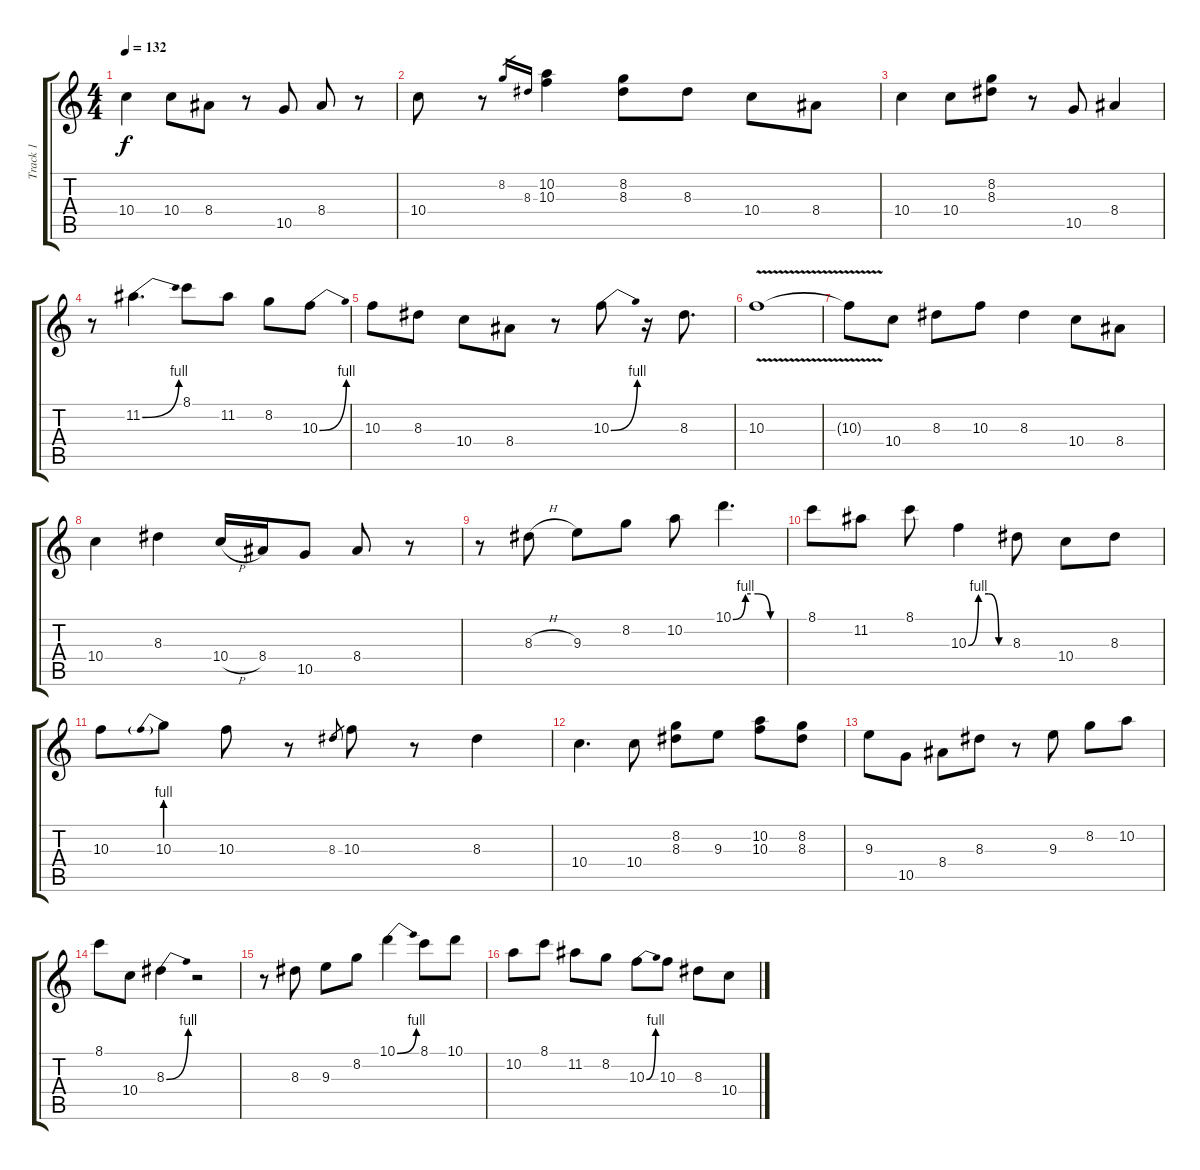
\track ("Track 1" "Track 1") {instrument distortionguitar}
\staff {score tabs}
\tuning (E4 B3 G3 D3 A2 E2) {hide}
\ts (4 4)
\tempo 132
\clef g2
\ks c
10.4.4{dy f} 10.4.8 8.4.8 r.8 10.5.8 8.4.8 r.8 |
10.4.8 r.8 8.2.16{gr} 8.3.16{gr} (10.2 10.3).4 (8.2 8.3).8 8.3.8 10.4.8 8.4.8 |
10.4.4 10.4.8 (8.2 8.3).8 r.8 10.5.8 8.4.4 |
r.8 11.2{be (bend 0 0 60 4)}.4{d} 8.1.8 11.2.8 8.2.8 10.3{be (bend 0 0 60 4)}.8 |
10.3.8 8.3.8 10.4.8 8.4.8 r.8 10.3{be (bend 0 0 60 4)}.8 r.16 8.3.8{d} |
10.3{v}.1 |
10.3{t}.8 10.4.8 8.3.8 10.3.8 8.3.4 10.4.8 8.4.8 |
10.4.4 8.3.4 10.4{h}.16 8.4.16 10.5.8 8.4.8 r.8 |
r.8 8.3{h}.8 9.3.8 8.2.8 10.2.8 10.1{be (custom 0 0 15 4 30 4 45 0 60 0)}.4{d} |
8.1.8 11.2.8 8.1.8 10.3{be (custom 0 0 15 4 30 4 45 0 60 0)}.4 8.3.8 10.4.8 8.3.8 |
10.3.8 10.3{be (prebend 0 4 60 4)}.8 10.3.8 r.8 8.3.8{gr} 10.3.8 r.8 8.3.4 |
10.4.4{d} 10.4.8 (8.2 8.3).8 9.3.8 (10.2 10.3).8 (8.2 8.3).8 |
9.3.8 10.5.8 8.4.8 8.3.8 r.8 9.3.8 8.2.8 10.2.8 |
8.1.8 10.4.8 8.3{be (bend 0 0 60 4)}.4 r.2 |
r.8 8.3.8 9.3.8 8.2.8 10.1{be (bend 0 0 60 4)}.4 8.1.8 10.1.8 |
10.2.8 8.1.8 11.2.8 8.2.8 10.3{be (bend 0 0 60 4)}.8 10.3.8 8.3.8 10.4.8
